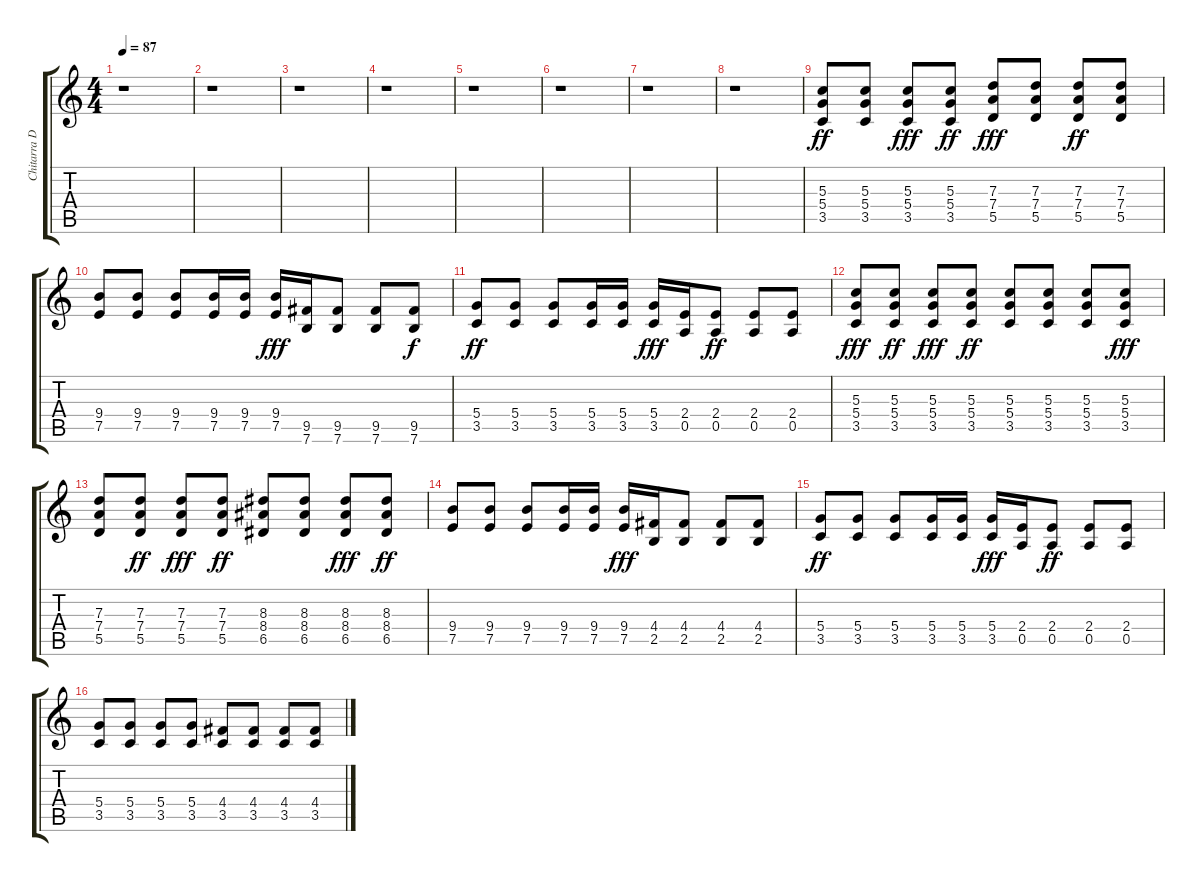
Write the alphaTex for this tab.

\track ("Chitarra Distorta" "Chitarra D") {instrument distortionguitar}
\staff {score tabs}
\tuning (E4 B3 G3 D3 A2 E2) {hide}
\ts (4 4)
\tempo 87
\clef g2
\ks c
r.1{dy ff} |
r.1 |
r.1 |
r.1 |
r.1 |
r.1 |
r.1 |
r.1 |
(5.3 5.4 3.5).8 (5.3 5.4 3.5).8 (5.3 5.4 3.5).8{dy fff} (5.3 5.4 3.5).8{dy ff} (7.3 7.4 5.5).8{dy fff} (7.3 7.4 5.5).8 (7.3 7.4 5.5).8{dy ff} (7.3 7.4 5.5).8 |
(9.4 7.5).8 (9.4 7.5).8 (9.4 7.5).8 (9.4 7.5).16 (9.4 7.5).16 (9.4 7.5).16{dy fff} (9.5 7.6).16 (9.5 7.6).8 (9.5 7.6).8 (9.5 7.6).8{dy f} |
(5.4 3.5).8{dy ff} (5.4 3.5).8 (5.4 3.5).8 (5.4 3.5).16 (5.4 3.5).16 (5.4 3.5).16{dy fff} (2.4 0.5).16 (2.4 0.5).8{dy ff} (2.4 0.5).8 (2.4 0.5).8 |
(5.3 5.4 3.5).8{dy fff} (5.3 5.4 3.5).8{dy ff} (5.3 5.4 3.5).8{dy fff} (5.3 5.4 3.5).8{dy ff} (5.3 5.4 3.5).8 (5.3 5.4 3.5).8 (5.3 5.4 3.5).8 (5.3 5.4 3.5).8{dy fff} |
(7.3 7.4 5.5).8 (7.3 7.4 5.5).8{dy ff} (7.3 7.4 5.5).8{dy fff} (7.3 7.4 5.5).8{dy ff} (8.3 8.4 6.5).8 (8.3 8.4 6.5).8 (8.3 8.4 6.5).8{dy fff} (8.3 8.4 6.5).8{dy ff} |
(9.4 7.5).8 (9.4 7.5).8 (9.4 7.5).8 (9.4 7.5).16 (9.4 7.5).16 (9.4 7.5).16{dy fff} (4.4 2.5).16 (4.4 2.5).8 (4.4 2.5).8 (4.4 2.5).8 |
(5.4 3.5).8{dy ff} (5.4 3.5).8 (5.4 3.5).8 (5.4 3.5).16 (5.4 3.5).16 (5.4 3.5).16{dy fff} (2.4 0.5).16 (2.4 0.5).8{dy ff} (2.4 0.5).8 (2.4 0.5).8 |
(5.4 3.5).8 (5.4 3.5).8 (5.4 3.5).8 (5.4 3.5).8 (4.4 3.5).8 (4.4 3.5).8 (4.4 3.5).8 (4.4 3.5).8
